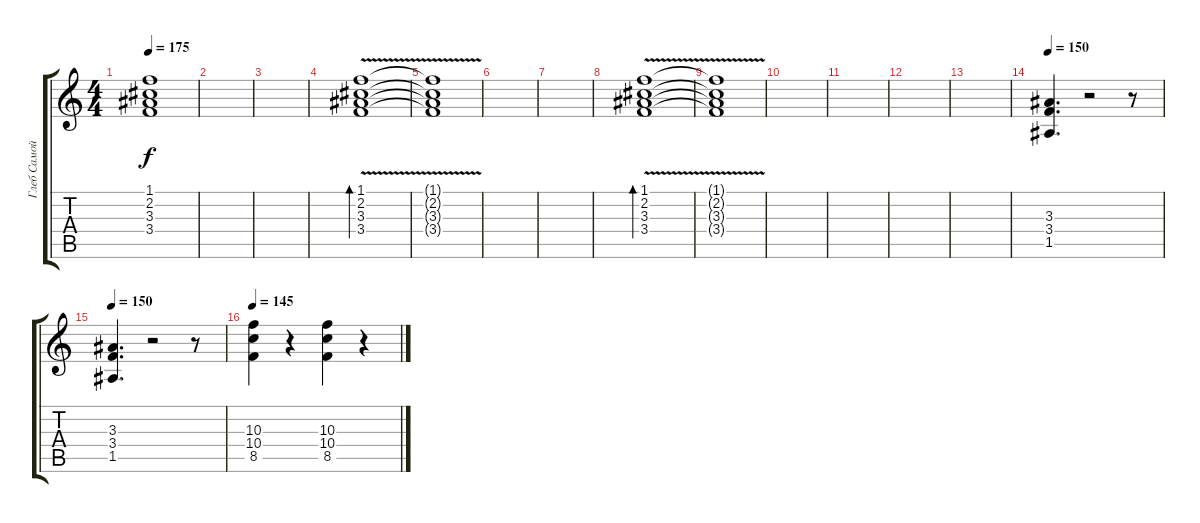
\track ("Глеб Самойлов" "Глеб Самой") {instrument distortionguitar}
\staff {score tabs}
\tuning (E4 B3 G3 D3 A2 E2) {hide}
\ts (4 4)
\tempo 175
\clef g2
\ks c
(1.1{t} 2.2{t} 3.3{t} 3.4{t}).1{dy f} |
|
|
(1.1 2.2 3.3 3.4{v}).1{bd 240 instrument electricguitarjazz} |
(1.1{t} 2.2{t} 3.3{t} 3.4{t}).1 |
|
|
(1.1 2.2 3.3 3.4{v}).1{bd 240 instrument electricguitarjazz} |
(1.1{t} 2.2{t} 3.3{t} 3.4{t}).1 |
|
|
|
|
\tempo 150
(3.3 3.4 1.5).4{d volume 11 instrument distortionguitar} r.2 r.8 |
\tempo 150
(3.3 3.4 1.5).4{d volume 11 instrument distortionguitar} r.2 r.8 |
\tempo 80
\tempo 145
(10.3 10.4 8.5).4 r.4 (10.3 10.4 8.5).4 r.4
